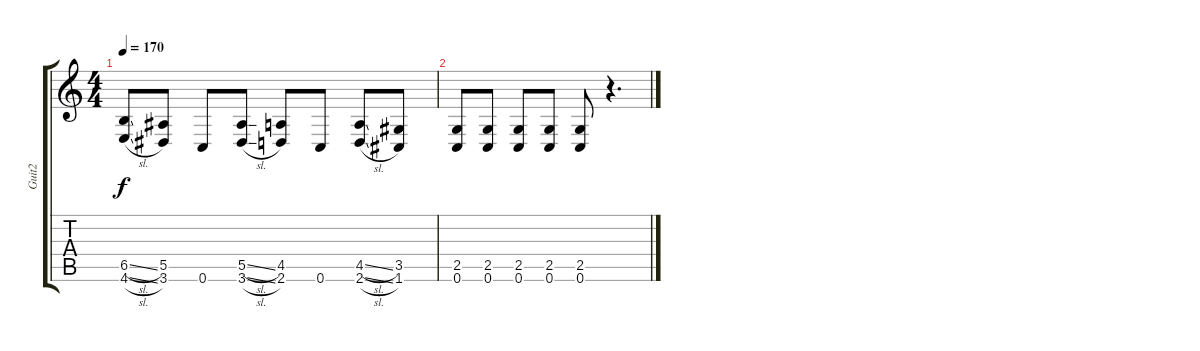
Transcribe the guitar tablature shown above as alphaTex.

\track ("Guit2" "Guit2") {instrument distortionguitar}
\staff {score tabs}
\tuning (C4 G3 Eb3 Bb2 F2 C2) {hide}
\ts (4 4)
\tempo 170
\clef g2
\ks c
(6.5{sl} 4.6{sl}).8{dy f} (5.5 3.6).8 0.6.8 (5.5{sl} 3.6{sl}).8 (4.5 2.6).8 0.6.8 (4.5{sl} 2.6{sl}).8 (3.5 1.6).8 |
(2.5 0.6).8 (2.5 0.6).8 (2.5 0.6).8 (2.5 0.6).8 (2.5 0.6).8 r.4{d}
